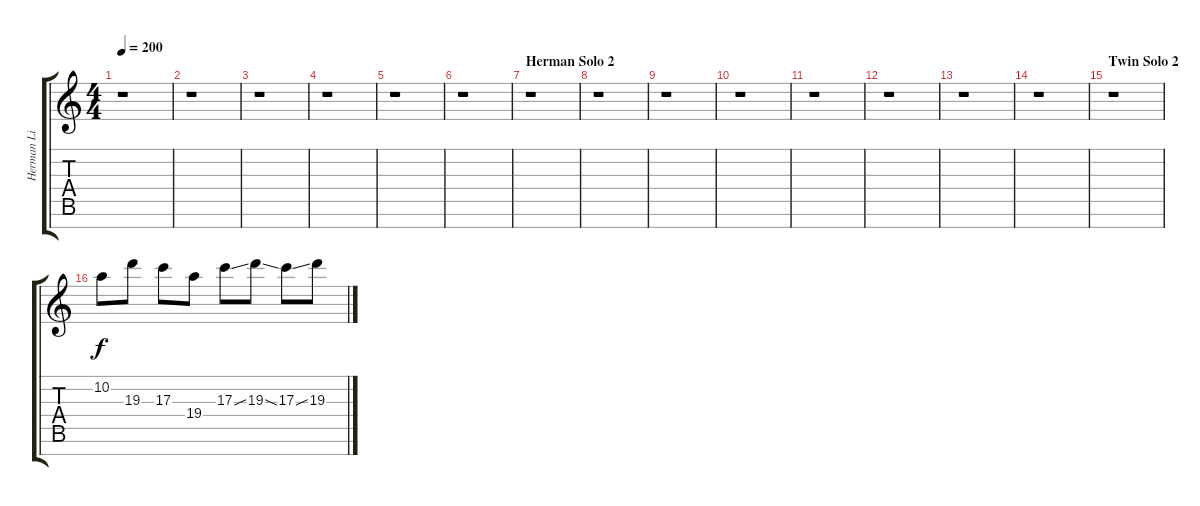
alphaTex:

\track ("Herman Li | Overdub" "Herman Li ") {instrument distortionguitar}
\staff {score tabs}
\tuning (E4 B3 G3 D3 A2 E2 B1) {hide}
\ts (4 4)
\tempo 200
\clef g2
\ks c
r.1{dy f} |
r.1 |
r.1 |
r.1 |
r.1 |
r.1 |
\section ("" "Herman Solo 2")
r.1 |
r.1 |
r.1 |
r.1 |
r.1 |
r.1 |
r.1 |
r.1 |
\section ("" "Twin Solo 2")
r.1 |
10.2.8 19.3.8 17.3.8 19.4.8 17.3{ss}.8 19.3{ss}.8 17.3{ss}.8 19.3.8
